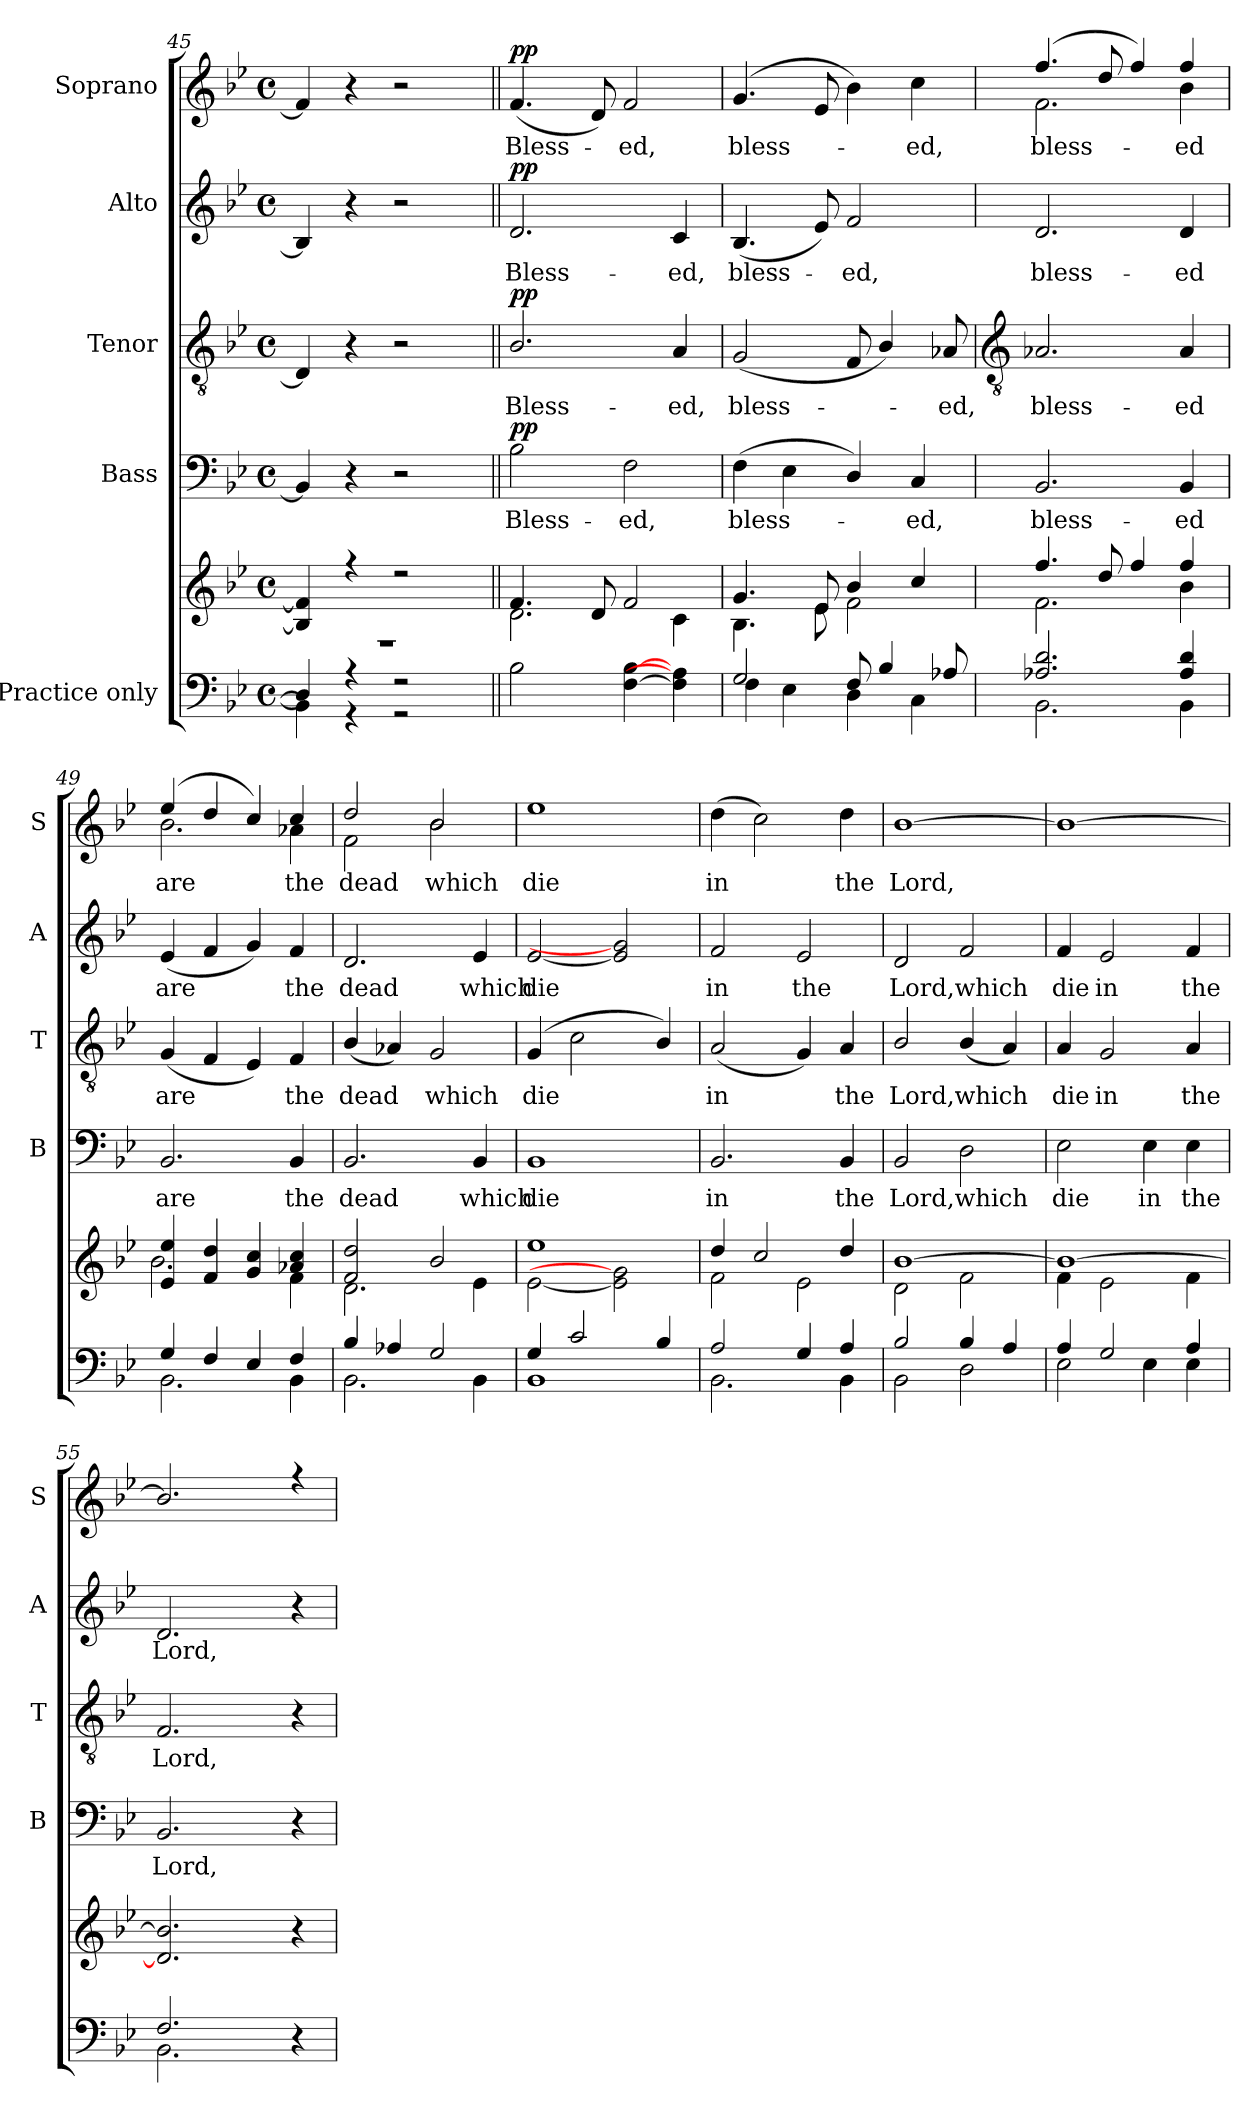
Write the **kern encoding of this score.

**kern	**kern	**kern	**text	**dynam	**kern	**text	**dynam	**kern	**text	**dynam	**kern	**text	**dynam
*part5	*part5	*part4	*part4	*part4	*part3	*part3	*part3	*part2	*part2	*part2	*part1	*part1	*part1
*staff6	*staff5	*staff4	*staff4	*staff4	*staff3	*staff3	*staff3	*staff2	*staff2	*staff2	*staff1	*staff1	*staff1
*I"Practice only	*	*I"Bass	*	*	*I"Tenor	*	*	*I"Alto	*	*	*I"Soprano	*	*
*	*	*I'B	*	*	*I'T	*	*	*I'A	*	*	*I'S	*	*
*clefF4	*clefG2	*clefF4	*	*	*clefGv2	*	*	*clefG2	*	*	*clefG2	*	*
*k[b-e-]	*k[b-e-]	*k[b-e-]	*	*	*k[b-e-]	*	*	*k[b-e-]	*	*	*k[b-e-]	*	*
*B-:	*B-:	*B-:	*	*	*B-:	*	*	*B-:	*	*	*B-:	*	*
*M4/4	*M4/4	*M4/4	*	*	*M4/4	*	*	*M4/4	*	*	*M4/4	*	*
*met(c)	*met(c)	*met(c)	*	*	*met(c)	*	*	*met(c)	*	*	*met(c)	*	*
=45	=45	=45	=45	=45	=45	=45	=45	=45	=45	=45	=45	=45	=45
*^	*^	*	*	*	*	*	*	*	*	*	*^	*	*
4D/]	4BB-\]	4B-/] 4f/]	1r	4BB-]	.	.	4D]	.	.	4B-]	.	.	4f]	4ryy	.	.
4r	4r	4r	.	4r	.	.	4r	.	.	4r	.	.	4r	4ryy	.	.
2r	2r	2r	.	2r	.	.	2r	.	.	2r	.	.	2r	4ryy	.	.
.	.	.	.	.	.	.	.	.	.	.	.	.	.	4ryy	.	.
=46||	=46||	=46||	=46||	=46||	=46||	=46||	=46||	=46||	=46||	=46||	=46||	=46||	=46||	=46||	=46||	=46||
!	!	!	!	!	!LO:LY:b	!LO:DY:b	!	!LO:LY:b	!LO:DY:b	!	!LO:LY:b	!LO:DY:b	!	!	!LO:LY:b	!LO:DY:b
2B-\	1ryy	4.f/	2.d\	2B-	Bless-	pp	2.B-/	Bless-	pp	2.d	Bless-	pp	(<4.f	4ryy	Bless-	pp
.	.	.	.	.	.	.	.	.	.	.	.	.	.	4ryy	.	.
.	.	8d/	.	.	.	.	.	.	.	.	.	.	8d)	.	.	.
!	!	!	!	!	!LO:LY:b	!	!	!	!	!	!	!	!	!	!LO:LY:b	!
[4F\ [4B-\	.	2f/	.	2F	-ed,	.	.	.	.	.	.	.	2f	4ryy	ed,	.
!	!	!	!	!	!	!	!	!LO:LY:b	!	!	!LO:LY:b	!	!	!	!	!
4F\] 4A\]	.	.	4c\	.	.	.	4A	-ed,	.	4c	-ed,	.	.	4ryy	.	.
=47	=47	=47	=47	=47	=47	=47	=47	=47	=47	=47	=47	=47	=47	=47	=47	=47
!	!	!	!	!	!LO:LY:b	!	!	!LO:LY:b	!	!	!LO:LY:b	!	!	!	!LO:LY:b	!
2G/	4F\	4.g/	4.B-\	(>4F	bless-	.	(<2G	bless-	.	(<4.B-	bless-	.	(<4.g	4ryy	bless-	.
.	4E-\	.	.	4E-	.	.	.	.	.	.	.	.	.	4ryy	.	.
.	.	8e-/	8e-\	.	.	.	.	.	.	8e-)	.	.	8e-	.	.	.
!	!	!	!	!	!	!	!	!	!	!	!LO:LY:b	!	!	!	!	!
8F/	4D\	4b-/	2f\	4D/)	.	.	8F	.	.	2f	ed,	.	4b-)	4ryy	.	.
4B-/	.	.	.	.	.	.	4B-/)	.	.	.	.	.	.	.	.	.
!	!	!	!	!	!LO:LY:b	!	!	!	!	!	!	!	!	!	!LO:LY:b	!
.	4C\	4cc/	.	4C	ed,	.	.	.	.	.	.	.	4cc	4ryy	ed,	.
!	!	!	!	!	!	!	!	!LO:LY:b	!	!	!	!	!	!	!	!
8A-X/	.	.	.	.	.	.	8A-X	ed,	.	.	.	.	.	.	.	.
!!LO:LB:g=z	!!
=48	=48	=48	=48	=48	=48	=48	=48	=48	=48	=48	=48	=48	=48	=48	=48	=48
*	*	*	*	*	*	*	*clefGv2	*	*	*	*	*	*	*	*	*
!	!	!	!	!	!LO:LY:b	!	!	!LO:LY:b	!	!	!LO:LY:b	!	!	!	!LO:LY:b	!
2.A-X/ 2.d/	2.BB-\	4.ff/	2.f\	2.BB-	bless-	.	2.A-X	bless-	.	2.d	bless-	.	(<4.ff/	2.f\	bless-	.
.	.	8dd/	.	.	.	.	.	.	.	.	.	.	8dd/	.	.	.
.	.	4ff/	.	.	.	.	.	.	.	.	.	.	4ff/)	.	.	.
!	!	!	!	!	!LO:LY:b	!	!	!LO:LY:b	!	!	!LO:LY:b	!	!	!	!LO:LY:b	!
4A-/ 4d/	4BB-\	4ff/	4b-\	4BB-	-ed	.	4A-	-ed	.	4d	-ed	.	4ff/	4b-\	ed	.
=49	=49	=49	=49	=49	=49	=49	=49	=49	=49	=49	=49	=49	=49	=49	=49	=49
!	!	!	!	!	!LO:LY:b	!	!	!LO:LY:b	!	!	!LO:LY:b	!	!	!	!LO:LY:b	!
4G/	2.BB-\	4e-/ 4ee-/	2.b-\	2.BB-	are	.	(<4G	are	.	(<4e-	are	.	(>4ee-/	2.b-\	are	.
4F/	.	4f/ 4dd/	.	.	.	.	4F	.	.	4f	.	.	4dd/	.	.	.
4E-/	.	4g/ 4cc/	.	.	.	.	4E-)	.	.	4g)	.	.	4cc/)	.	.	.
!	!	!	!	!	!LO:LY:b	!	!	!LO:LY:b	!	!	!LO:LY:b	!	!	!	!LO:LY:b	!
4F	4BB-\	4a-X/ 4cc/	4f\	4BB-	the	.	4F	the	.	4f	the	.	4cc/	4a-X\	the	.
=50	=50	=50	=50	=50	=50	=50	=50	=50	=50	=50	=50	=50	=50	=50	=50	=50
!	!	!	!	!	!LO:LY:b	!	!	!LO:LY:b	!	!	!LO:LY:b	!	!	!	!LO:LY:b	!
4B-/	2.BB-\	2f/ 2dd/	2.d\	2.BB-	dead	.	(<4B-/	dead	.	2.d	dead	.	2dd/	2f\	dead	.
4A-X/	.	.	.	.	.	.	4A-X)	.	.	.	.	.	.	.	.	.
!	!	!	!	!	!	!	!	!LO:LY:b	!	!	!	!	!	!	!LO:LY:b	!
2G/	.	2b-/	.	.	.	.	2G	which	.	.	.	.	2b-	2b-\	which	.
!	!	!	!	!	!LO:LY:b	!	!	!	!	!	!LO:LY:b	!	!	!	!	!
.	4BB-\	.	4e-\	4BB-	which	.	.	.	.	4e-	which	.	.	.	.	.
=51	=51	=51	=51	=51	=51	=51	=51	=51	=51	=51	=51	=51	=51	=51	=51	=51
!	!	!	!	!	!LO:LY:b	!	!	!LO:LY:b	!	!	!LO:LY:b	!	!	!	!LO:LY:b	!
4G/	1BB-\	1ee-/	[2e-\	1BB-	die	.	(>4G	die	.	[2e-	die	.	1ee-	2ryy	die	.
2c/	.	.	.	.	.	.	2c	.	.	.	.	.	.	.	.	.
.	.	.	2e-\] 2g\]	.	.	.	.	.	.	2e-] 2g]	.	.	.	2ryy	.	.
4B-/	.	.	.	.	.	.	4B-/)	.	.	.	.	.	.	.	.	.
=52	=52	=52	=52	=52	=52	=52	=52	=52	=52	=52	=52	=52	=52	=52	=52	=52
!	!	!	!	!	!LO:LY:b	!	!	!LO:LY:b	!	!	!LO:LY:b	!	!	!	!LO:LY:b	!
2A/	2.BB-\	4dd/	2f\	2.BB-	in	.	(<2A	in	.	2f	in	.	(>4dd	2ryy	in	.
.	.	2cc/	.	.	.	.	.	.	.	.	.	.	2cc)	.	.	.
!	!	!	!	!	!	!	!	!	!	!	!LO:LY:b	!	!	!	!	!
4G/	.	.	2e-\	.	.	.	4G)	.	.	2e-	the	.	.	2ryy	.	.
!	!	!	!	!	!LO:LY:b	!	!	!LO:LY:b	!	!	!	!	!	!	!LO:LY:b	!
4A	4BB-\	4dd/	.	4BB-	the	.	4A	the	.	.	.	.	4dd	.	the	.
=53	=53	=53	=53	=53	=53	=53	=53	=53	=53	=53	=53	=53	=53	=53	=53	=53
!	!	!	!	!	!LO:LY:b	!	!	!LO:LY:b	!	!	!LO:LY:b	!	!	!	!LO:LY:b	!
2B-	2BB-\	[1b-/	2d\	2BB-	Lord,	.	2B-/	Lord,	.	2d	Lord,	.	[1b-/	1ryy	Lord,	.
!	!	!	!	!	!LO:LY:b	!	!	!LO:LY:b	!	!	!LO:LY:b	!	!	!	!	!
4B-/	2D\	.	2f\	2D	which	.	(<4B-/	which	.	2f	which	.	.	.	.	.
4A/	.	.	.	.	.	.	4A)	.	.	.	.	.	.	.	.	.
=54	=54	=54	=54	=54	=54	=54	=54	=54	=54	=54	=54	=54	=54	=54	=54	=54
!	!	!	!	!	!LO:LY:b	!	!	!LO:LY:b	!	!	!LO:LY:b	!	!	!	!	!
4A/	2E-\	1b-/_	4f\	2E-	die	.	4A	die	.	4f	die	.	1b-/_	1ryy	.	.
!	!	!	!	!	!	!	!	!LO:LY:b	!	!	!LO:LY:b	!	!	!	!	!
2G/	.	.	2e-\	.	.	.	2G	in	.	2e-	in	.	.	.	.	.
!	!	!	!	!	!LO:LY:b	!	!	!	!	!	!	!	!	!	!	!
.	4E-\	.	.	4E-	in	.	.	.	.	.	.	.	.	.	.	.
!	!	!	!	!	!LO:LY:b	!	!	!LO:LY:b	!	!	!LO:LY:b	!	!	!	!	!
4A	4E-\	.	4f\	4E-	the	.	4A	the	.	4f	the	.	.	.	.	.
=55	=55	=55	=55	=55	=55	=55	=55	=55	=55	=55	=55	=55	=55	=55	=55	=55
!	!	!	!	!	!LO:LY:b	!	!	!LO:LY:b	!	!	!LO:LY:b	!	!	!	!	!
2.F	2.BB-\	2.d/] 2.b-/]	4ryy	2.BB-	Lord,	.	2.F	Lord,	.	2.d	Lord,	.	2.b-/]	1ryy	.	.
.	.	.	4ryy	.	.	.	.	.	.	.	.	.	.	.	.	.
.	.	.	4ryy	.	.	.	.	.	.	.	.	.	.	.	.	.
4r	4ryy	4r	4ryy	4r	.	.	4r	.	.	4r	.	.	4r	.	.	.
*v	*v	*	*	*	*	*	*	*	*	*	*	*	*v	*v	*	*
*	*v	*v	*	*	*	*	*	*	*	*	*	*	*	*
=	=	=	=	=	=	=	=	=	=	=	=	=	=
*-	*-	*-	*-	*-	*-	*-	*-	*-	*-	*-	*-	*-	*-
